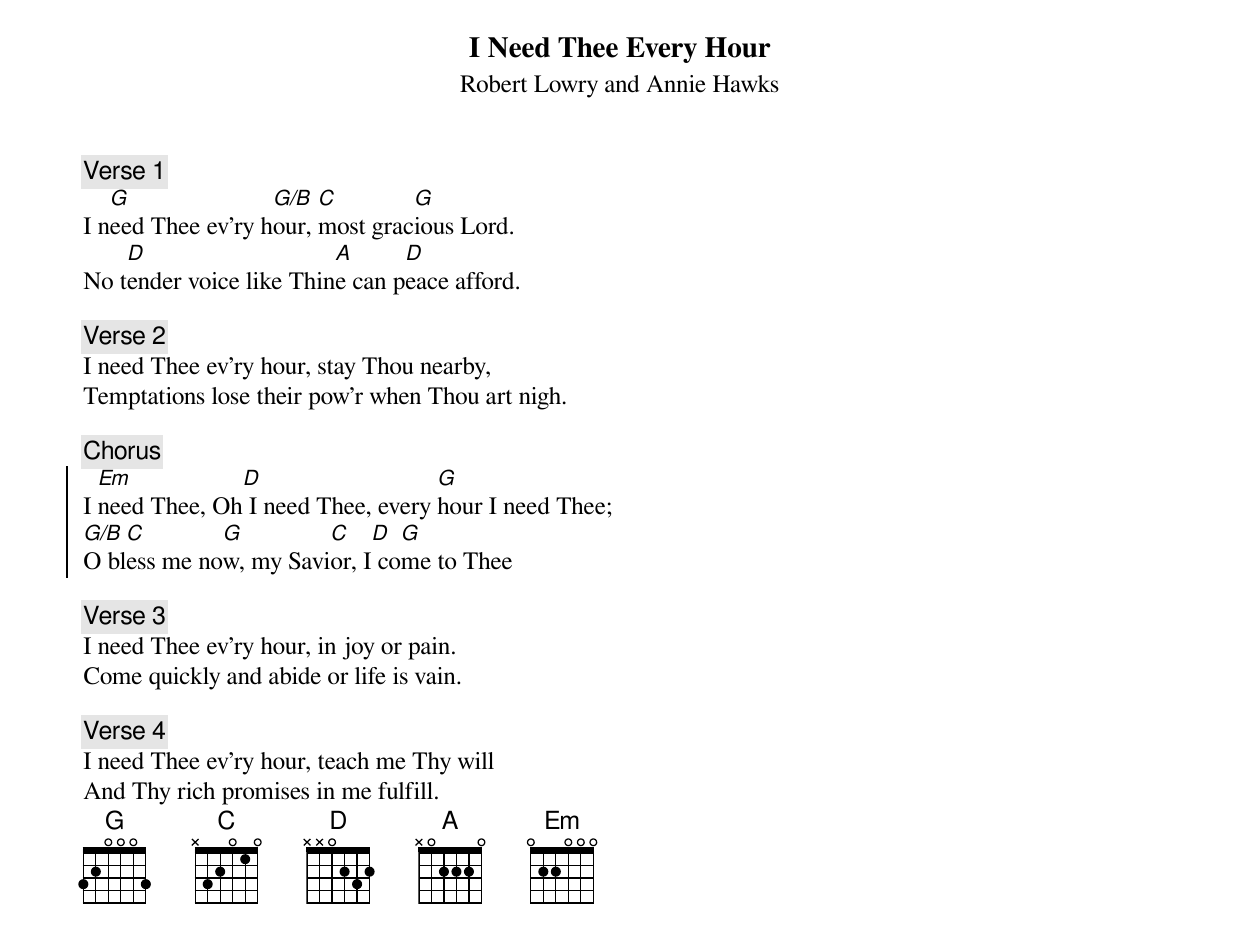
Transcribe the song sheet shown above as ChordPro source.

{t:I Need Thee Every Hour}
{st:Robert Lowry and Annie Hawks}

{c:Verse 1}
I n[G]eed Thee ev'ry h[G/B]our, [C]most grac[G]ious Lord.
No t[D]ender voice like Thin[A]e can p[D]eace afford.

{c:Verse 2}
I need Thee ev'ry hour, stay Thou nearby,
Temptations lose their pow'r when Thou art nigh.

{c:Chorus}
{soc}
I [Em]need Thee, Oh[D] I need Thee, every [G]hour I need Thee;
[G/B]O bl[C]ess me no[G]w, my Savi[C]or, I[D] co[G]me to Thee
{eoc}

{c:Verse 3}
I need Thee ev'ry hour, in joy or pain.
Come quickly and abide or life is vain.

{c:Verse 4}
I need Thee ev'ry hour, teach me Thy will
And Thy rich promises in me fulfill.
